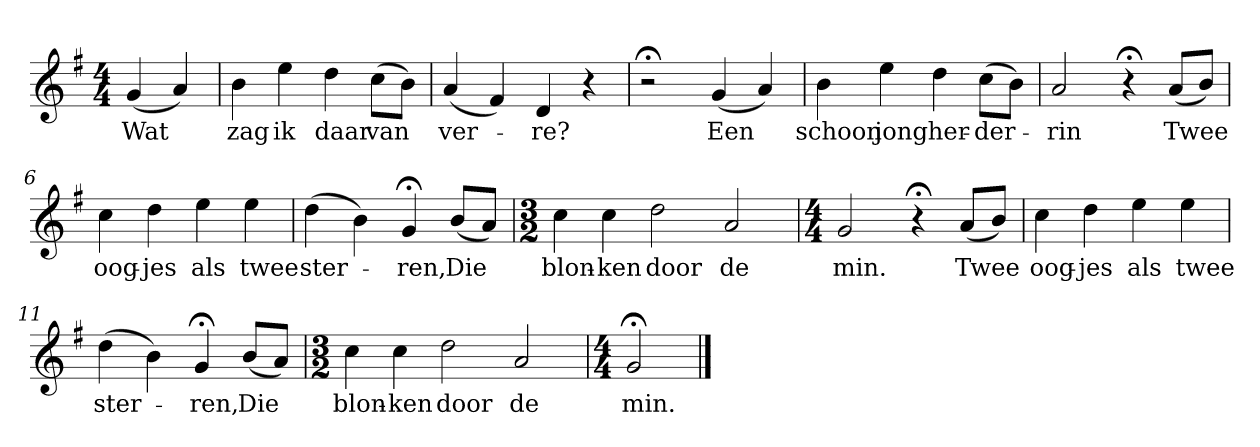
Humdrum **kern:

**kern	**text
*part1	*part1
*staff1	*staff1
*k[f#]	*
*G:	*
*M4/4	*
*MM120	*
=	=
(4g	Wat
4a)	.
=1	=1
4b	zag
4ee	ik
4dd	daar
(8ccL	van
8bJ)	.
=2	=2
(4a	ver-
4f#)	.
4d	-re?
4r	.
=3	=3
2r;<	.
(4g	Een
4a)	.
=4	=4
4b	schoon
4ee	jong
4dd	her-
(8ccL	-der-
8bJ)	.
=5	=5
2a	-rin
4r;<	.
(8aL	Twee
8bJ)	.
=6	=6
4cc	oog-
4dd	-jes
4ee	als
4ee	twee
=7	=7
(4dd	ster-
4b)	.
4g;<	-ren,
(8bL	Die
8aJ)	.
=8	=8
*M3/2	*
4cc	blon-
4cc	-ken
2dd	door
2a	de
=9	=9
*M4/4	*
2g	min.
4r;<	.
(8aL	Twee
8bJ)	.
=10	=10
4cc	oog-
4dd	-jes
4ee	als
4ee	twee
=11	=11
(4dd	ster-
4b)	.
4g;<	-ren,
(8bL	Die
8aJ)	.
=12	=12
*M3/2	*
4cc	blon-
4cc	-ken
2dd	door
2a	de
=13	=13
*M4/4	*
2g;<	min.
==	==
*-	*-
